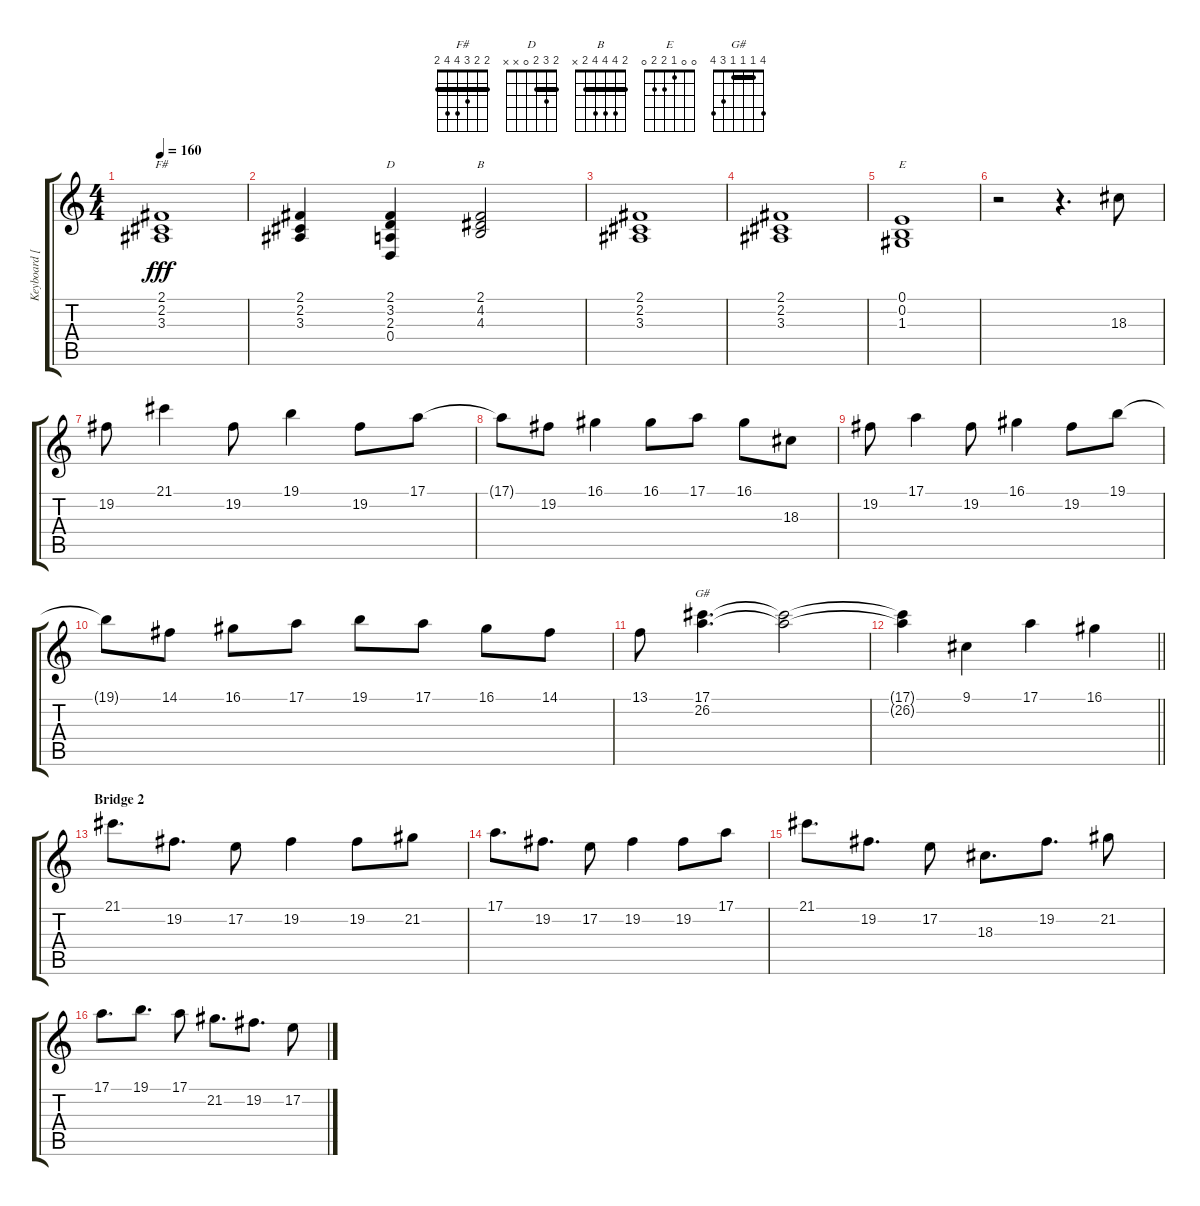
\track ("Keyboard [Right Hand]" "Keyboard [") {instrument electricgrandpiano}
\staff {score tabs}
\tuning (E4 B3 G3 D3 A2 E2) {hide}
\chord ("F#" 2 2 3 4 4 2) {barre 2}
\chord ("D" 2 3 2 0 x x) {barre 2}
\chord ("B" 2 4 4 4 2 x) {barre 2}
\chord ("E" 0 0 1 2 2 0)
\chord ("G#" 4 1 1 1 3 4) {barre 1}
\ts (4 4)
\tempo 160
\clef g2
\ks c
(2.1 2.2 3.3).1{ch "F#" dy fff} |
(2.1 2.2 3.3).4 (2.1 3.2 2.3 0.4).4{ch "D"} (2.1 4.2 4.3).2{ch "B"} |
(2.1 2.2 3.3).1 |
(2.1 2.2 3.3).1 |
(0.1 0.2 1.3).1{ch "E"} |
r.2 r.4{d} 18.3.8 |
19.2.8 21.1.4 19.2.8 19.1.4 19.2.8 17.1.8 |
17.1{t}.8 19.2.8 16.1.4 16.1.8 17.1.8 16.1.8 18.3.8 |
19.2.8 17.1.4 19.2.8 16.1.4 19.2.8 19.1.8 |
19.1{t}.8 14.1.8 16.1.8 17.1.8 19.1.8 17.1.8 16.1.8 14.1.8 |
13.1.8{volume 12} (17.1 26.2).4{d ch "G#"} (17.1{t} 26.2{t}).2 |
\barLineRight lightlight
(17.1{t} 26.2{t}).4 9.1.4 17.1.4 16.1.4 |
\section ("" "Bridge 2")
21.1.8{d} 19.2.8{d} 17.2.8 19.2.4 19.2.8 21.2.8 |
17.1.8{d} 19.2.8{d} 17.2.8 19.2.4 19.2.8 17.1.8 |
21.1.8{d} 19.2.8{d} 17.2.8 18.3.8{d} 19.2.8{d} 21.2.8 |
17.1.8{d} 19.1.8{d} 17.1.8 21.2.8{d} 19.2.8{d} 17.2.8
